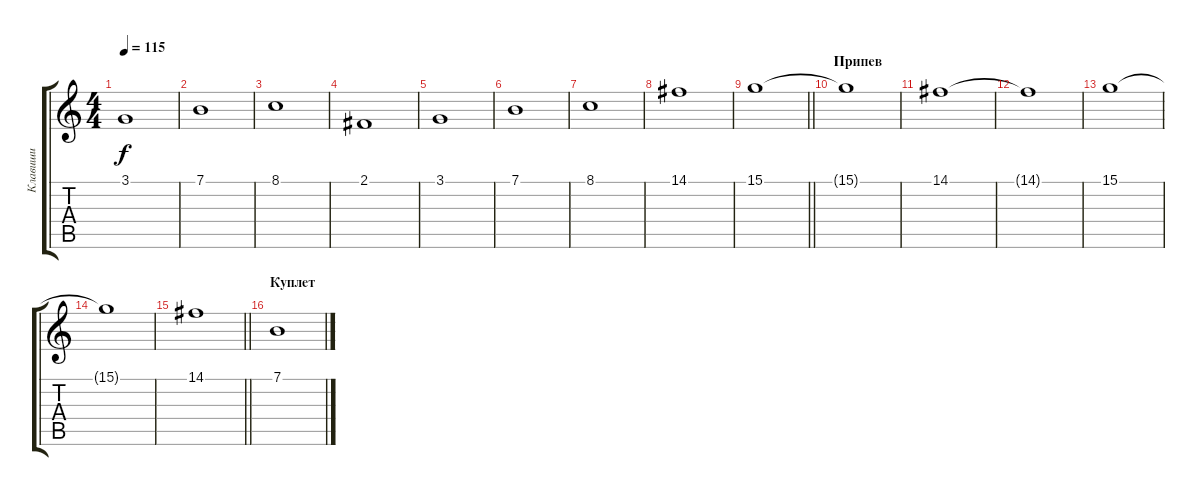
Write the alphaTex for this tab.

\track ("Клавиши" "Клавиши") {instrument pad2warm}
\staff {score tabs}
\tuning (E4 B3 G3 D3 A2 E2) {hide}
\ts (4 4)
\tempo 115
\clef g2
\ks c
3.1.1{dy f} |
7.1.1 |
8.1.1 |
2.1.1 |
3.1.1 |
7.1.1 |
8.1.1 |
14.1.1 |
\barLineRight lightlight
15.1.1 |
\section ("" "Припев")
15.1{t}.1 |
14.1.1 |
14.1{t}.1 |
15.1.1 |
15.1{t}.1 |
\barLineRight lightlight
14.1.1 |
\section ("" "Куплет")
7.1.1
